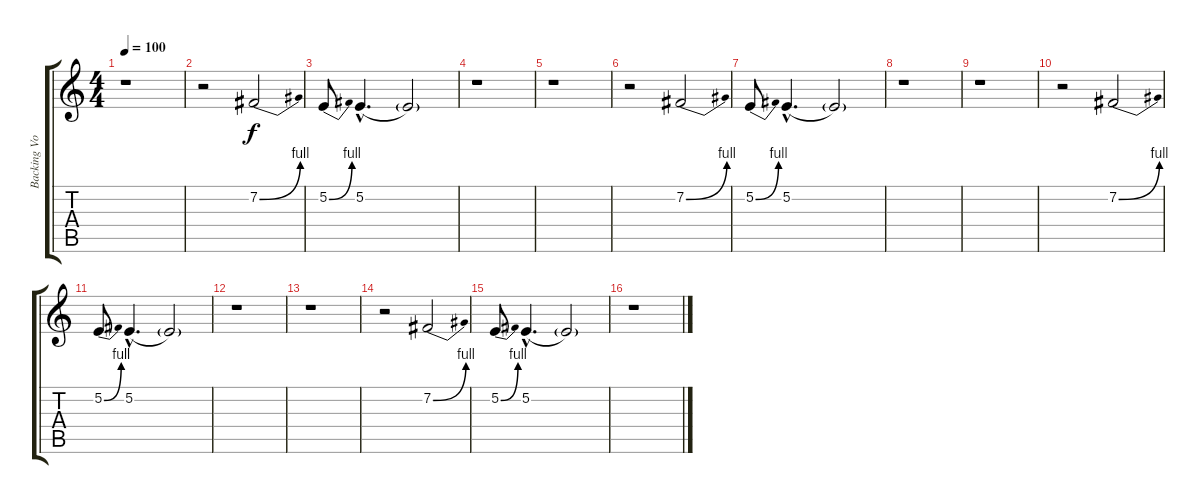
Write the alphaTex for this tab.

\track ("Backing Vocals" "Backing Vo") {instrument viola}
\staff {score tabs}
\tuning (E4 B3 G3 D3 A2 E2) {hide}
\ts (4 4)
\tempo 100
\clef g2
\ks c
r.1{dy f} |
r.2 7.2{be (bend 0 0 60 4)}.2 |
5.2{be (bend 0 0 60 4)}.8 5.2{be (hold 0 0 60 0) hac}.4{d} 5.2{t}.2 |
r.1 |
r.1 |
r.2 7.2{be (bend 0 0 60 4)}.2 |
5.2{be (bend 0 0 60 4)}.8 5.2{be (hold 0 0 60 0) hac}.4{d} 5.2{t}.2 |
r.1 |
r.1 |
r.2 7.2{be (bend 0 0 60 4)}.2 |
5.2{be (bend 0 0 60 4)}.8 5.2{be (hold 0 0 60 0) hac}.4{d} 5.2{t}.2 |
r.1 |
r.1 |
r.2 7.2{be (bend 0 0 60 4)}.2 |
5.2{be (bend 0 0 60 4)}.8 5.2{be (hold 0 0 60 0) hac}.4{d} 5.2{t}.2 |
r.1
